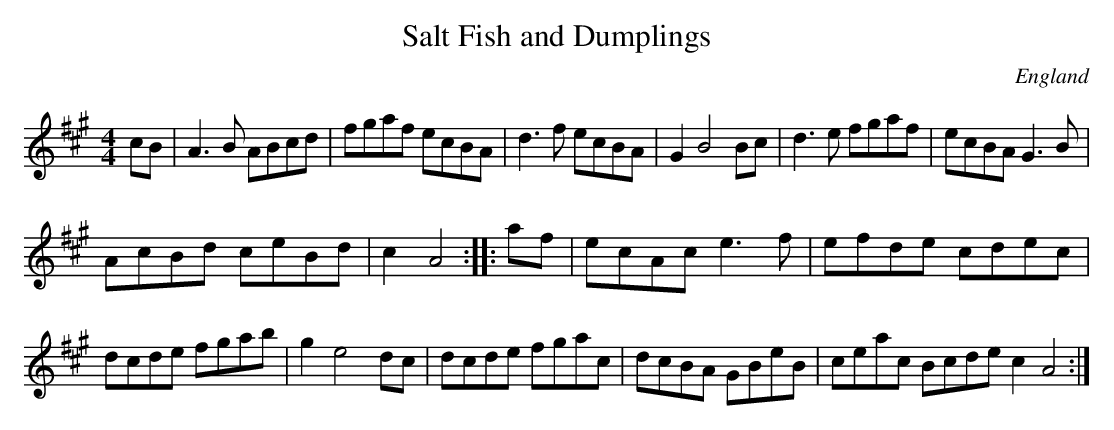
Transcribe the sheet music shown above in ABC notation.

X:1
T:Salt Fish and Dumplings
M:4/4
O:England
K:A
cB|\
A3B ABcd| fgaf ecBA| \
d3f ecBA| G2B4 Bc | \
d3e fgaf| ecBA G3B|
AcBd ceBd| c2A4::\
af|\
ecAc e3f| efde cdec|
dcde fgab| g2e4 dc|\
dcde fgac| dcBA GBeB| \
ceac Bcde c2A4:|
